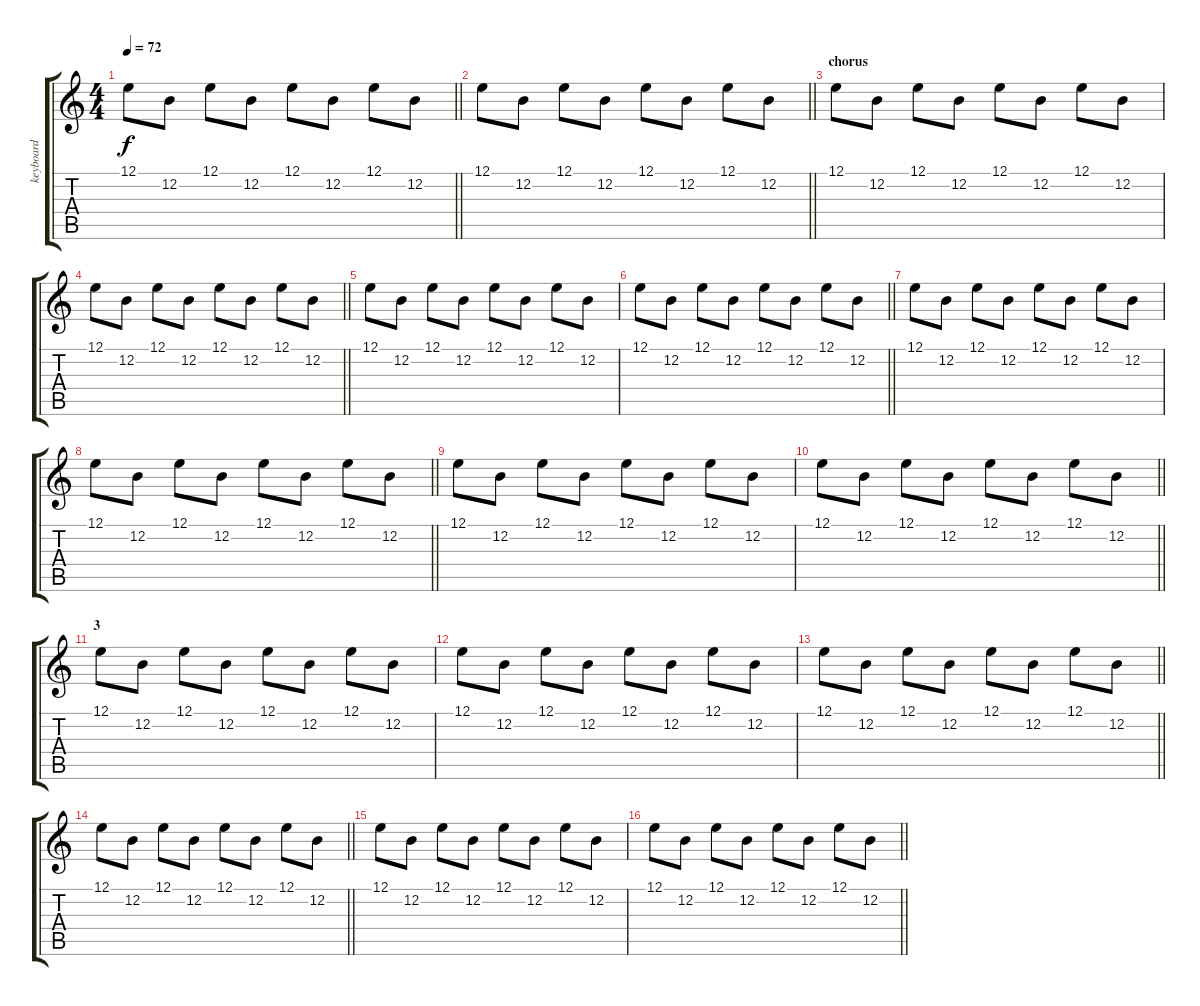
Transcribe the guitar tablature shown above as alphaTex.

\track ("keyboard" "keyboard") {instrument celesta}
\staff {score tabs}
\tuning (E4 B3 G3 D3 A2 E2) {hide}
\ts (4 4)
\tempo 72
\clef g2
\barLineRight lightlight
\ks c
12.1.8{dy f} 12.2.8 12.1.8 12.2.8 12.1.8 12.2.8 12.1.8 12.2.8 |
\barLineRight lightlight
12.1.8 12.2.8 12.1.8 12.2.8 12.1.8 12.2.8 12.1.8 12.2.8 |
\section ("" "chorus")
12.1.8 12.2.8 12.1.8 12.2.8 12.1.8 12.2.8 12.1.8 12.2.8 |
\barLineRight lightlight
12.1.8 12.2.8 12.1.8 12.2.8 12.1.8 12.2.8 12.1.8 12.2.8 |
12.1.8 12.2.8 12.1.8 12.2.8 12.1.8 12.2.8 12.1.8 12.2.8 |
\barLineRight lightlight
12.1.8 12.2.8 12.1.8 12.2.8 12.1.8 12.2.8 12.1.8 12.2.8 |
12.1.8 12.2.8 12.1.8 12.2.8 12.1.8 12.2.8 12.1.8 12.2.8 |
\barLineRight lightlight
12.1.8 12.2.8 12.1.8 12.2.8 12.1.8 12.2.8 12.1.8 12.2.8 |
12.1.8 12.2.8 12.1.8 12.2.8 12.1.8 12.2.8 12.1.8 12.2.8 |
\barLineRight lightlight
12.1.8 12.2.8 12.1.8 12.2.8 12.1.8 12.2.8 12.1.8 12.2.8 |
\section ("" "3")
12.1.8 12.2.8 12.1.8 12.2.8 12.1.8 12.2.8 12.1.8 12.2.8 |
12.1.8 12.2.8 12.1.8 12.2.8 12.1.8 12.2.8 12.1.8 12.2.8 |
\barLineRight lightlight
12.1.8 12.2.8 12.1.8 12.2.8 12.1.8 12.2.8 12.1.8 12.2.8 |
\barLineRight lightlight
12.1.8 12.2.8 12.1.8 12.2.8 12.1.8 12.2.8 12.1.8 12.2.8 |
12.1.8 12.2.8 12.1.8 12.2.8 12.1.8 12.2.8 12.1.8 12.2.8 |
\barLineRight lightlight
12.1.8 12.2.8 12.1.8 12.2.8 12.1.8 12.2.8 12.1.8 12.2.8
